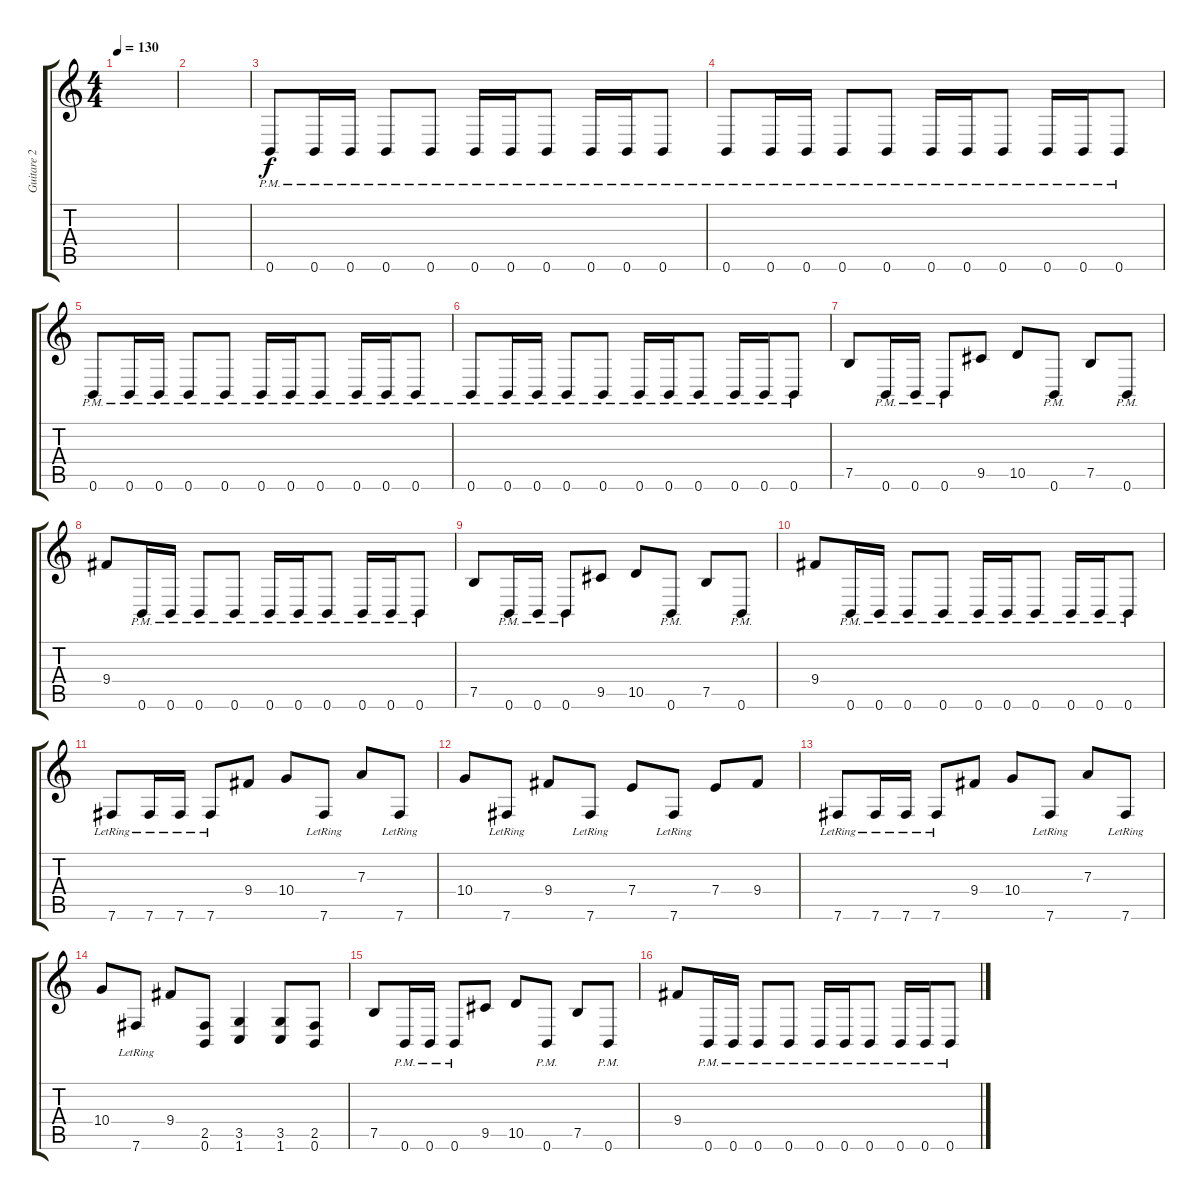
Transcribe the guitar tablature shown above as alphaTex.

\track ("Guitare 2" "Guitare 2") {instrument distortionguitar}
\staff {score tabs}
\tuning (B3 Gb3 D3 A2 E2 B1) {hide}
\ts (4 4)
\tempo 130
\clef g2
\ks c
|
|
0.6{pm}.8 0.6{pm}.16 0.6{pm}.16 0.6{pm}.8 0.6{pm}.8 0.6{pm}.16 0.6{pm}.16 0.6{pm}.8 0.6{pm}.16 0.6{pm}.16 0.6{pm}.8 |
0.6{pm}.8 0.6{pm}.16 0.6{pm}.16 0.6{pm}.8 0.6{pm}.8 0.6{pm}.16 0.6{pm}.16 0.6{pm}.8 0.6{pm}.16 0.6{pm}.16 0.6{pm}.8 |
0.6{pm}.8 0.6{pm}.16 0.6{pm}.16 0.6{pm}.8 0.6{pm}.8 0.6{pm}.16 0.6{pm}.16 0.6{pm}.8 0.6{pm}.16 0.6{pm}.16 0.6{pm}.8 |
0.6{pm}.8 0.6{pm}.16 0.6{pm}.16 0.6{pm}.8 0.6{pm}.8 0.6{pm}.16 0.6{pm}.16 0.6{pm}.8 0.6{pm}.16 0.6{pm}.16 0.6{pm}.8 |
7.5.8 0.6{pm}.16 0.6{pm}.16 0.6{pm}.8 9.5.8 10.5.8 0.6{pm}.8 7.5.8 0.6{pm}.8 |
9.4.8 0.6{pm}.16 0.6{pm}.16 0.6{pm}.8 0.6{pm}.8 0.6{pm}.16 0.6{pm}.16 0.6{pm}.8 0.6{pm}.16 0.6{pm}.16 0.6{pm}.8 |
7.5.8 0.6{pm}.16 0.6{pm}.16 0.6{pm}.8 9.5.8 10.5.8 0.6{pm}.8 7.5.8 0.6{pm}.8 |
9.4.8 0.6{pm}.16 0.6{pm}.16 0.6{pm}.8 0.6{pm}.8 0.6{pm}.16 0.6{pm}.16 0.6{pm}.8 0.6{pm}.16 0.6{pm}.16 0.6{pm}.8 |
7.6{lr}.8 7.6{lr}.16 7.6{lr}.16 7.6{lr}.8 9.4.8 10.4.8 7.6{lr}.8 7.3.8 7.6{lr}.8 |
10.4.8 7.6{lr}.8 9.4.8 7.6{lr}.8 7.4.8 7.6{lr}.8 7.4.8 9.4.8 |
7.6{lr}.8 7.6{lr}.16 7.6{lr}.16 7.6{lr}.8 9.4.8 10.4.8 7.6{lr}.8 7.3.8 7.6{lr}.8 |
10.4.8 7.6{lr}.8 9.4.8 (2.5 0.6).8 (3.5 1.6).4 (3.5 1.6).8 (2.5 0.6).8 |
7.5.8 0.6{pm}.16 0.6{pm}.16 0.6{pm}.8 9.5.8 10.5.8 0.6{pm}.8 7.5.8 0.6{pm}.8 |
9.4.8 0.6{pm}.16 0.6{pm}.16 0.6{pm}.8 0.6{pm}.8 0.6{pm}.16 0.6{pm}.16 0.6{pm}.8 0.6{pm}.16 0.6{pm}.16 0.6{pm}.8
